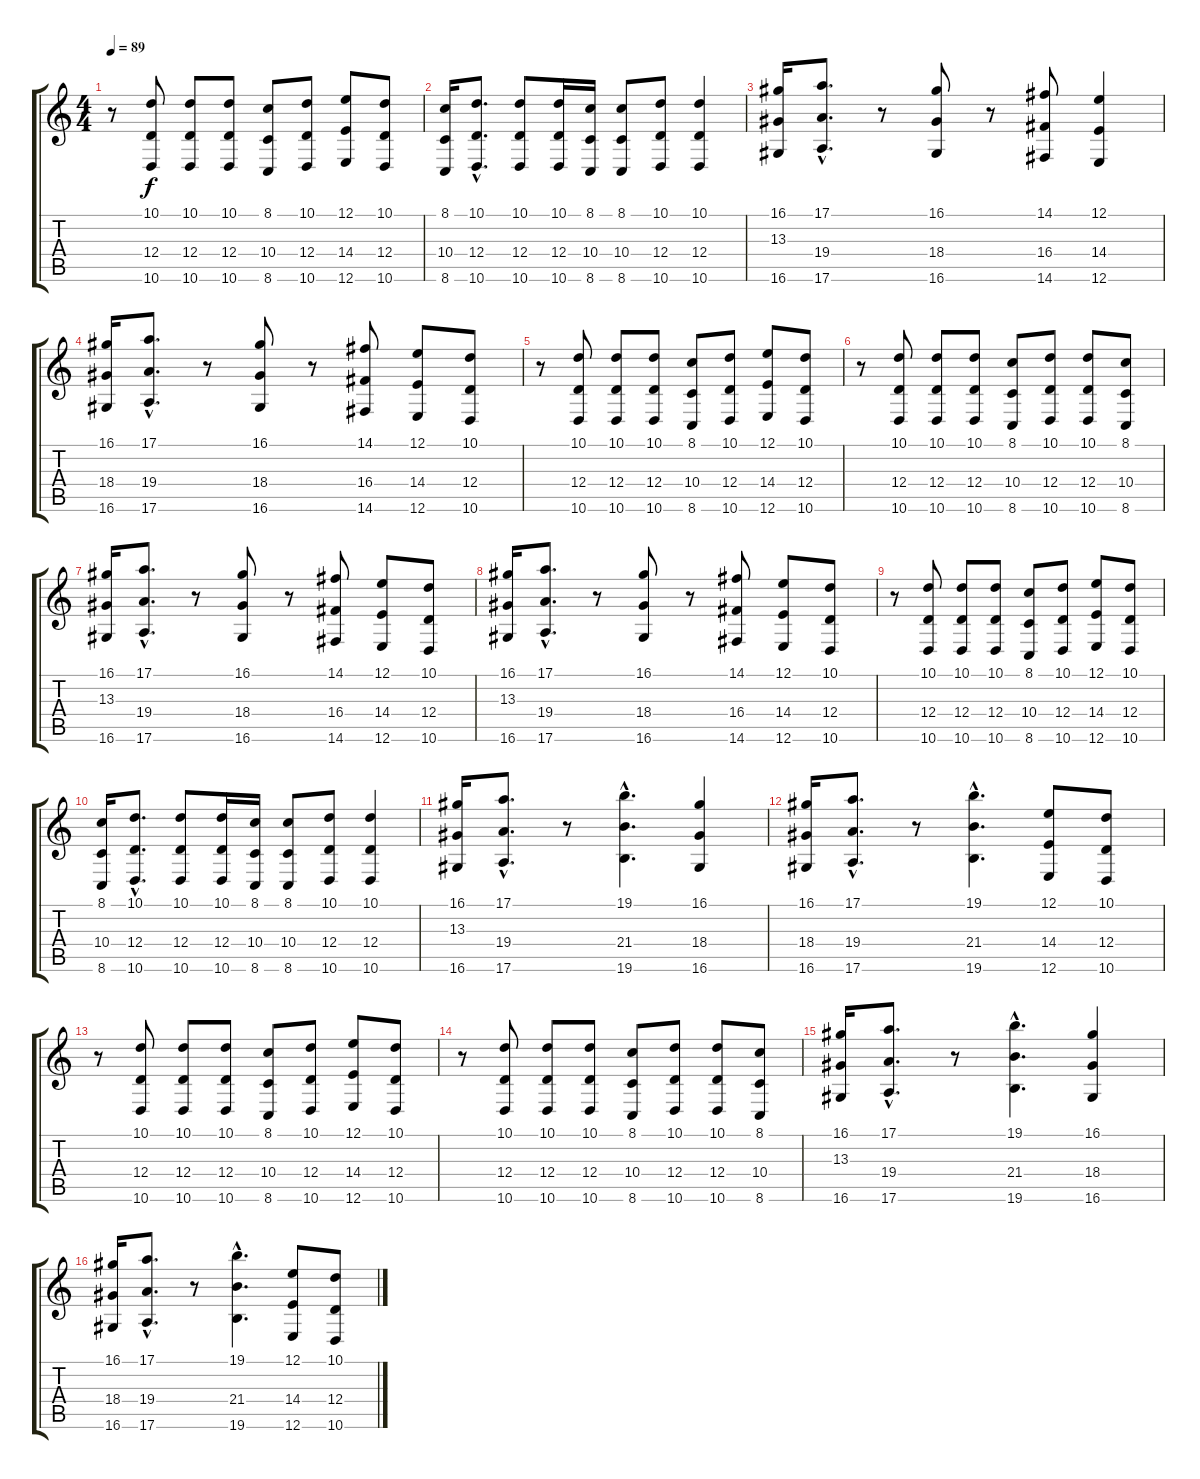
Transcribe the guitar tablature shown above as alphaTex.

\track "" {instrument fiddle}
\staff {score tabs}
\tuning (E4 B3 G3 D3 A2 E2) {hide}
\ts (4 4)
\tempo 89
\clef g2
\ks c
r.8{dy f} (10.1 12.4 10.6).8 (10.1 12.4 10.6).8 (10.1 12.4 10.6).8 (8.1 10.4 8.6).8 (10.1 12.4 10.6).8 (12.1 14.4 12.6).8 (10.1 12.4 10.6).8 |
(8.1 10.4 8.6).16 (10.1{hac} 12.4{hac} 10.6{hac}).8{d} (10.1 12.4 10.6).8 (10.1 12.4 10.6).16 (8.1 10.4 8.6).16 (8.1 10.4 8.6).8 (10.1 12.4 10.6).8 (10.1 12.4 10.6).4 |
(16.1 13.3 16.6).16 (17.1{hac} 19.4{hac} 17.6{hac}).8{d} r.8 (16.1 18.4 16.6).8 r.8 (14.1 16.4 14.6).8 (12.1 14.4 12.6).4 |
(16.1 18.4 16.6).16 (17.1 19.4{hac} 17.6{hac}).8{d} r.8 (16.1 18.4 16.6).8 r.8 (14.1 16.4 14.6).8 (12.1 14.4 12.6).8 (10.1 12.4 10.6).8 |
r.8 (10.1 12.4 10.6).8 (10.1 12.4 10.6).8 (10.1 12.4 10.6).8 (8.1 10.4 8.6).8 (10.1 12.4 10.6).8 (12.1 14.4 12.6).8 (10.1 12.4 10.6).8 |
r.8 (10.1 12.4 10.6).8 (10.1 12.4 10.6).8 (10.1 12.4 10.6).8 (8.1 10.4 8.6).8 (10.1 12.4 10.6).8 (10.1 12.4 10.6).8 (8.1 10.4 8.6).8 |
(16.1 13.3 16.6).16 (17.1 19.4{hac} 17.6{hac}).8{d} r.8 (16.1 18.4 16.6).8 r.8 (14.1 16.4 14.6).8 (12.1 14.4 12.6).8 (10.1 12.4 10.6).8 |
(16.1 13.3 16.6).16 (17.1 19.4{hac} 17.6{hac}).8{d} r.8 (16.1 18.4 16.6).8 r.8 (14.1 16.4 14.6).8 (12.1 14.4 12.6).8 (10.1 12.4 10.6).8 |
r.8 (10.1 12.4 10.6).8 (10.1 12.4 10.6).8 (10.1 12.4 10.6).8 (8.1 10.4 8.6).8 (10.1 12.4 10.6).8 (12.1 14.4 12.6).8 (10.1 12.4 10.6).8 |
(8.1 10.4 8.6).16 (10.1{hac} 12.4{hac} 10.6{hac}).8{d} (10.1 12.4 10.6).8 (10.1 12.4 10.6).16 (8.1 10.4 8.6).16 (8.1 10.4 8.6).8 (10.1 12.4 10.6).8 (10.1 12.4 10.6).4 |
(16.1 13.3 16.6).16 (17.1{hac} 19.4{hac} 17.6{hac}).8{d} r.8 (19.1{hac} 21.4{hac} 19.6{hac}).4{d} (16.1 18.4 16.6).4 |
(16.1 18.4 16.6).16 (17.1{hac} 19.4{hac} 17.6{hac}).8{d} r.8 (19.1{hac} 21.4{hac} 19.6{hac}).4{d} (12.1 14.4 12.6).8 (10.1 12.4 10.6).8 |
r.8 (10.1 12.4 10.6).8 (10.1 12.4 10.6).8 (10.1 12.4 10.6).8 (8.1 10.4 8.6).8 (10.1 12.4 10.6).8 (12.1 14.4 12.6).8 (10.1 12.4 10.6).8 |
r.8 (10.1 12.4 10.6).8 (10.1 12.4 10.6).8 (10.1 12.4 10.6).8{volume 14 balance 16} (8.1 10.4 8.6).8{volume 13} (10.1 12.4 10.6).8{volume 12} (10.1 12.4 10.6).8{volume 11} (8.1 10.4 8.6).8{volume 10} |
(16.1 13.3 16.6).16{volume 9} (17.1{hac} 19.4{hac} 17.6{hac}).8{d volume 9} r.8 (19.1{hac} 21.4{hac} 19.6{hac}).4{d volume 6} (16.1 18.4 16.6).4{volume 4} |
(16.1 18.4 16.6).16{volume 2} (17.1{hac} 19.4{hac} 17.6{hac}).8{d volume 2} r.8 (19.1{hac} 21.4{hac} 19.6{hac}).4{d volume 0} (12.1 14.4 12.6).8 (10.1 12.4 10.6).8
